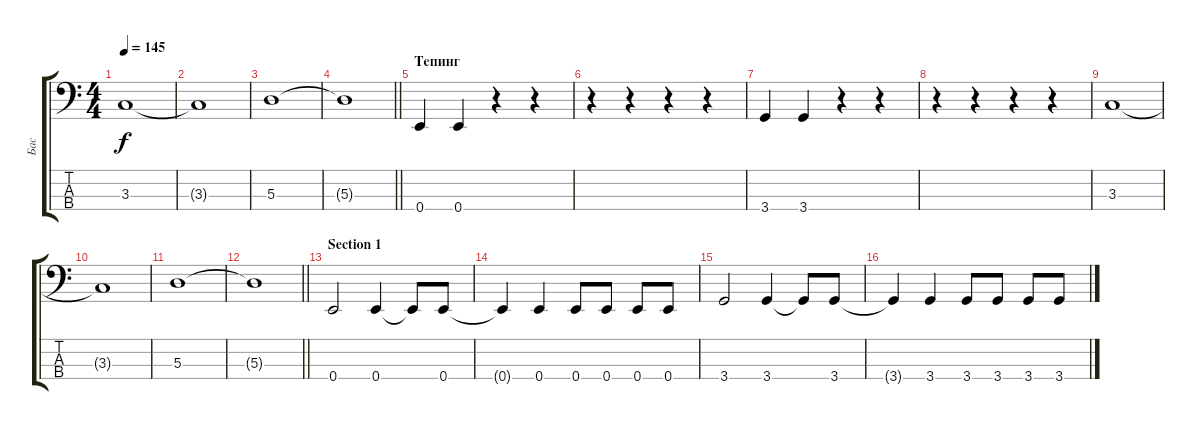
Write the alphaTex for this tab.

\track ("Бас" "Бас") {instrument electricbassfinger}
\staff {score tabs}
\tuning (G2 D2 A1 E1) {hide}
\ts (4 4)
\tempo 145
\clef f4
\ks c
3.3.1{dy f} |
3.3{t}.1 |
5.3.1 |
\barLineRight lightlight
5.3{t}.1 |
\section ("" "Тепинг")
0.4.4 0.4.4 r.4 r.4 |
r.4 r.4 r.4 r.4 |
3.4.4 3.4.4 r.4 r.4 |
r.4 r.4 r.4 r.4 |
3.3.1 |
3.3{t}.1 |
5.3.1 |
\barLineRight lightlight
5.3{t}.1 |
\section ("" "Section 1")
0.4.2 0.4.4 0.4{t}.8 0.4.8 |
0.4{t}.4 0.4.4 0.4.8 0.4.8 0.4.8 0.4.8 |
3.4.2 3.4.4 3.4{t}.8 3.4.8 |
3.4{t}.4 3.4.4 3.4.8 3.4.8 3.4.8 3.4.8
